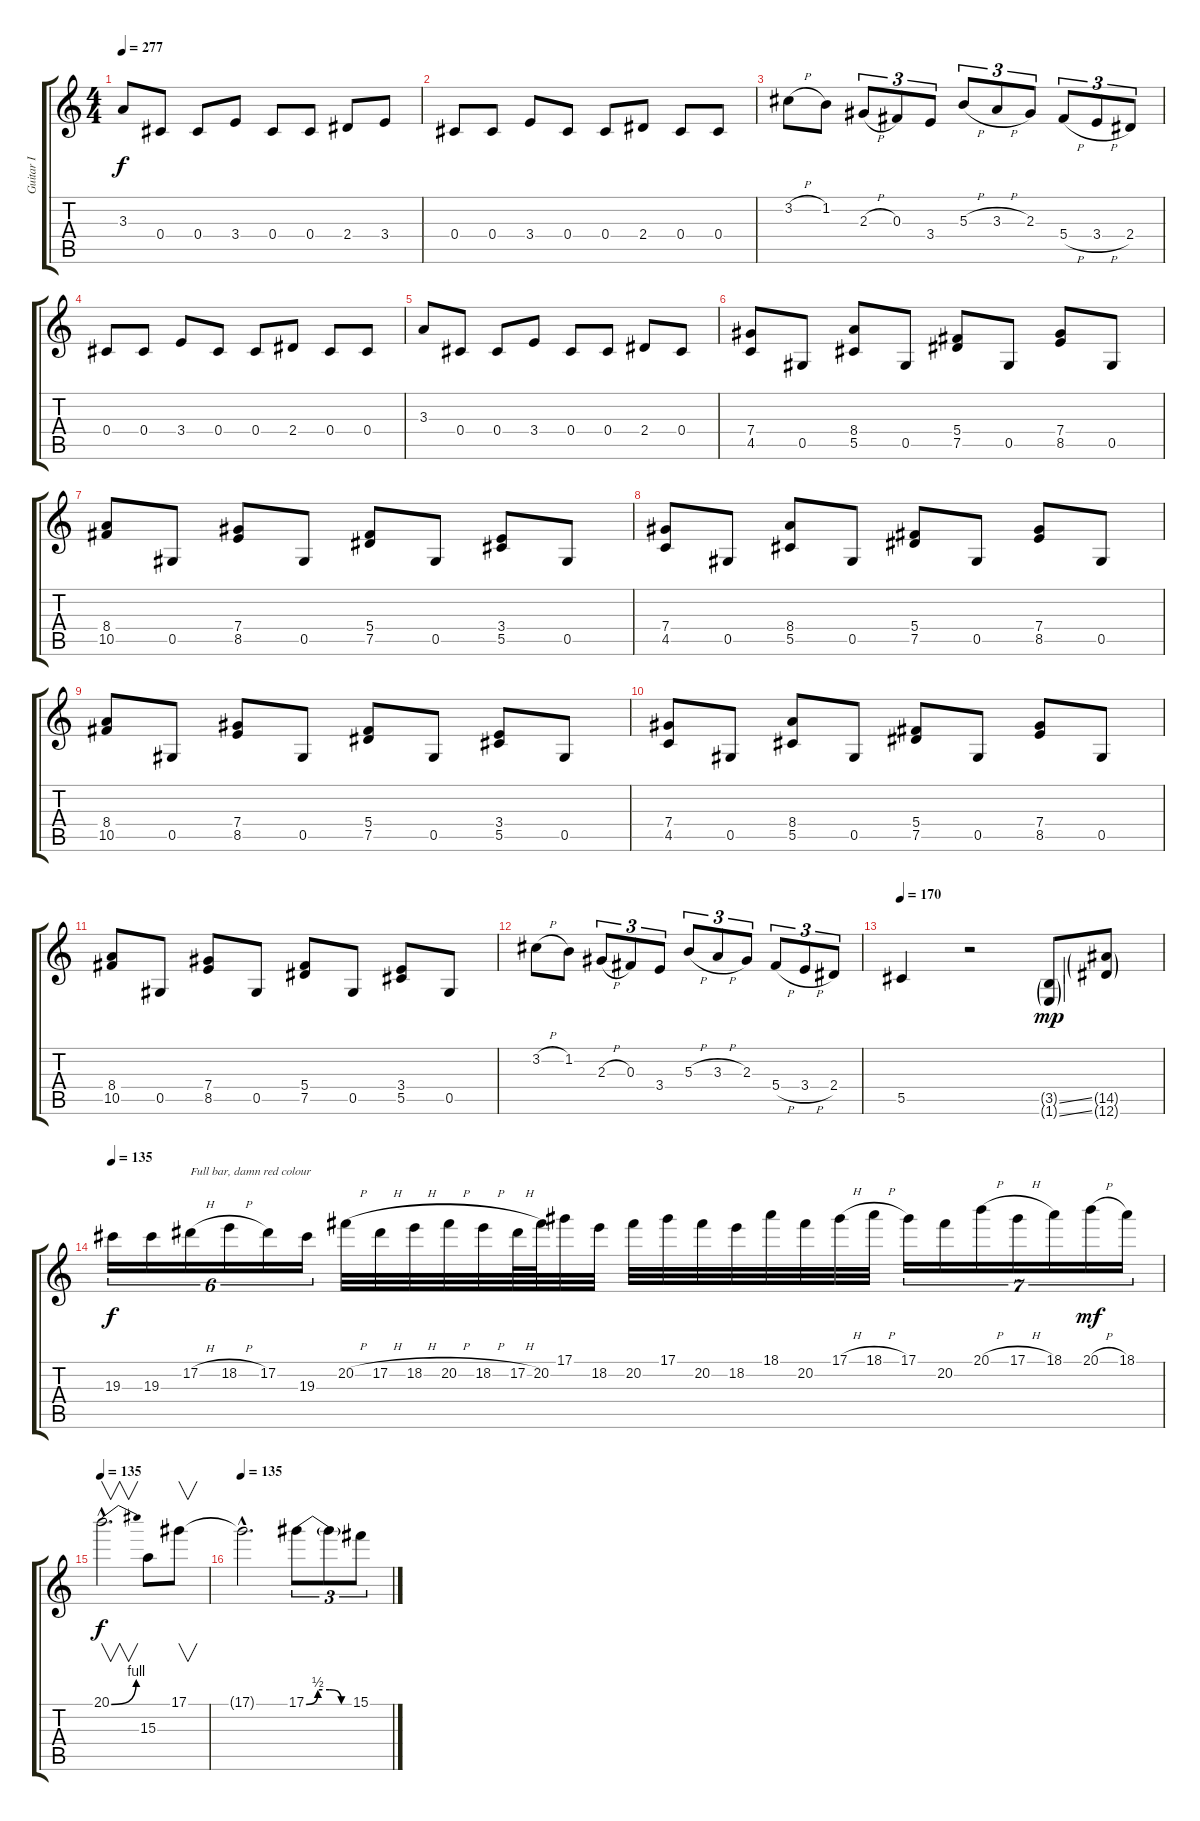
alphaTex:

\track ("Guitar I" "Guitar I") {instrument overdrivenguitar}
\staff {score tabs}
\tuning (Eb4 Bb3 Gb3 Db3 Ab2 Eb2) {hide}
\ts (4 4)
\tempo 277
\clef g2
\ks c
3.3.8{dy f} 0.4.8 0.4.8 3.4.8 0.4.8 0.4.8 2.4.8 3.4.8 |
0.4.8 0.4.8 3.4.8 0.4.8 0.4.8 2.4.8 0.4.8 0.4.8 |
3.2{h}.8 1.2.8 2.3{h}.8{tu (3 2)} 0.3.8{tu (3 2)} 3.4.8{tu (3 2)} 5.3{h}.8{tu (3 2)} 3.3{h}.8{tu (3 2)} 2.3.8{tu (3 2)} 5.4{h}.8{tu (3 2)} 3.4{h}.8{tu (3 2)} 2.4.8{tu (3 2)} |
0.4.8 0.4.8 3.4.8 0.4.8 0.4.8 2.4.8 0.4.8 0.4.8 |
3.3.8 0.4.8 0.4.8 3.4.8 0.4.8 0.4.8 2.4.8 0.4.8 |
(7.4 4.5).8 0.5.8 (8.4 5.5).8 0.5.8 (5.4 7.5).8 0.5.8 (7.4 8.5).8 0.5.8 |
(8.4 10.5).8 0.5.8 (7.4 8.5).8 0.5.8 (5.4 7.5).8 0.5.8 (3.4 5.5).8 0.5.8 |
(7.4 4.5).8 0.5.8 (8.4 5.5).8 0.5.8 (5.4 7.5).8 0.5.8 (7.4 8.5).8 0.5.8 |
(8.4 10.5).8 0.5.8 (7.4 8.5).8 0.5.8 (5.4 7.5).8 0.5.8 (3.4 5.5).8 0.5.8 |
(7.4 4.5).8 0.5.8 (8.4 5.5).8 0.5.8 (5.4 7.5).8 0.5.8 (7.4 8.5).8 0.5.8 |
(8.4 10.5).8 0.5.8 (7.4 8.5).8 0.5.8 (5.4 7.5).8 0.5.8 (3.4 5.5).8 0.5.8 |
3.2{h}.8 1.2.8 2.3{h}.8{tu (3 2)} 0.3.8{tu (3 2)} 3.4.8{tu (3 2)} 5.3{h}.8{tu (3 2)} 3.3{h}.8{tu (3 2)} 2.3.8{tu (3 2)} 5.4{h}.8{tu (3 2)} 3.4{h}.8{tu (3 2)} 2.4.8{tu (3 2)} |
\tempo 170
5.5.4 r.2 (3.5{ss g} 1.6{ss g}).8{dy mp instrument guitarfretnoise} (14.5{g} 12.6{g}).8 |
\tempo 135
19.3.16{tu (6 4) dy f balance 8 instrument overdrivenguitar} 19.3.16{tu (6 4)} 17.2{h}.16{tu (6 4) txt "Full bar, damn red colour"} 18.2{h}.16{tu (6 4)} 17.2.16{tu (6 4)} 19.3.16{tu (6 4)} 20.2{h}.32 17.2{h}.32 18.2{h}.32 20.2{h}.32 18.2{h}.32 17.2{h}.64 20.2.64 17.1.32 18.2.32 20.2.32 17.1.32 20.2.32 18.2.32 18.1.32 20.2.32 17.1{h}.32 18.1{h}.32 17.1.16{tu (7 4)} 20.2.16{tu (7 4)} 20.1{h}.16{tu (7 4)} 17.1{h}.16{tu (7 4)} 18.1.16{tu (7 4)} 20.1{h}.16{tu (7 4) dy mf} 18.1.16{tu (7 4)} |
\tempo 135
20.1{be (bend 0 0 60 4) hac}.2{v d dy f} 15.3.8 17.1.8{v} |
\tempo 135
17.1{hac t}.2{d} 17.1{be (custom 0 0 15 2 30 2 45 0 60 0)}.8{tu (3 2)} 17.1{t}.8{tu (3 2)} 15.1.8{tu (3 2)}
